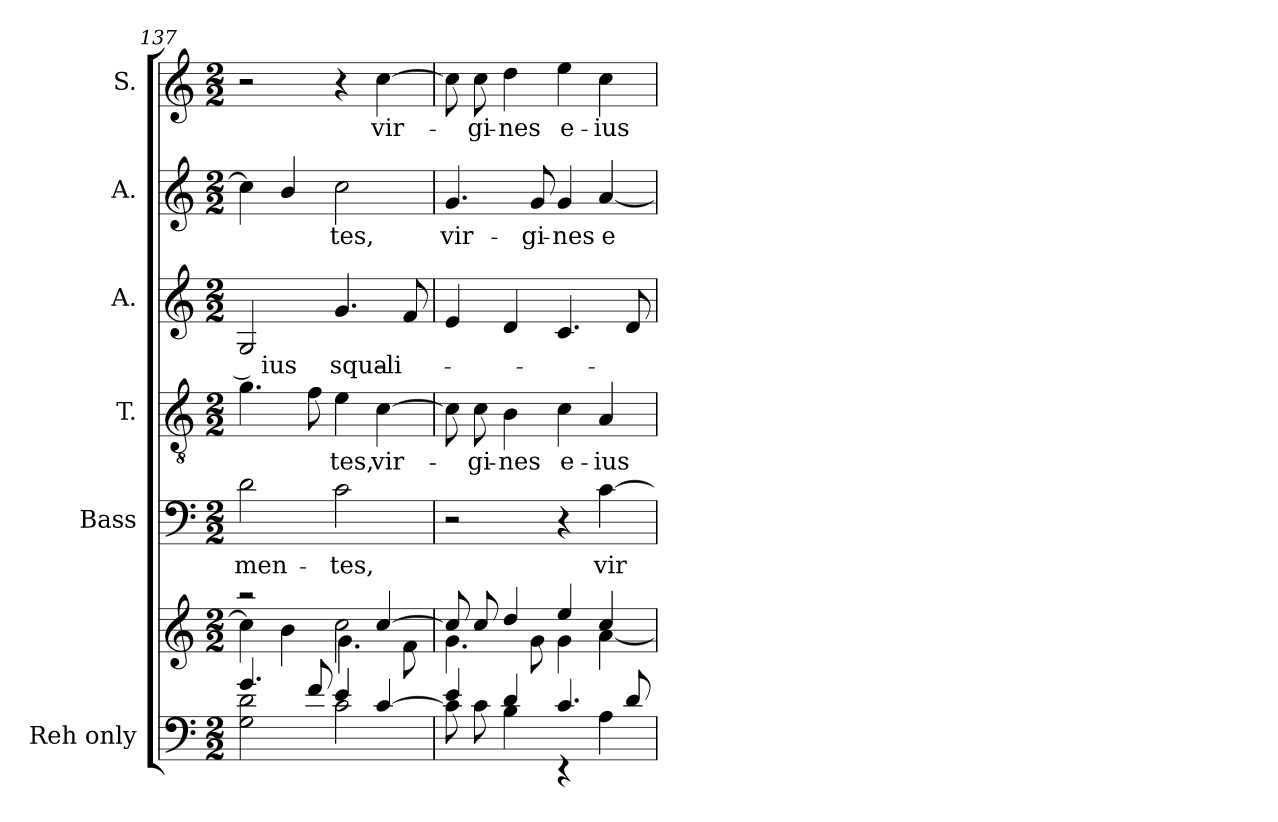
**kern	**kern	**kern	**text	**kern	**text	**kern	**text	**kern	**text	**kern	**text
*part6	*part6	*part5	*part5	*part4	*part4	*part3	*part3	*part2	*part2	*part1	*part1
*staff7	*staff6	*staff5	*staff5	*staff4	*staff4	*staff3	*staff3	*staff2	*staff2	*staff1	*staff1
*I"Reh only	*	*I"Bass	*	*I"T.	*	*I"A.	*	*I"A.	*	*I"S.	*
*	*	*I'B.	*	*	*	*	*	*	*	*	*
!!LO:PB:g=z
*clefF4	*clefG2	*clefF4	*	*clefGv2	*	*clefG2	*	*clefG2	*	*clefG2	*
*	*	*	*	*	*	*ITrd7c12	*	*ITrd7c12	*	*	*
*k[]	*k[]	*k[]	*	*k[]	*	*k[]	*	*k[]	*	*k[]	*
*C:	*C:	*C:	*	*C:	*	*C:	*	*C:	*	*C:	*
*M2/2	*M2/2	*M2/2	*	*M2/2	*	*M2/2	*	*M2/2	*	*M2/2	*
=137	=137	=137	=137	=137	=137	=137	=137	=137	=137	=137	=137
*^	*^	*	*	*	*	*	*	*	*	*	*
*	*	*	*^	*	*	*	*	*	*	*	*	*	*
!	!	!	!	!	!	!LO:LY:b	!	!	!	!LO:LY:b	!	!	!	!
4.g/	2G\ 2d\	2raa	4cc\]	2ryy	2d\	-men-	4.g\	.	2GG/	-­ ius	4c\]	.	2r	.
.	.	.	4b\	.	.	.	.	.	.	.	4B/	.	.	.
8f/	.	.	.	.	.	.	8f\	.	.	.	.	.	.	.
!	!	!	!	!	!	!LO:LY:b	!	!LO:LY:b	!	!LO:LY:b	!	!LO:LY:b	!	!
4e/	2c\	4ryy	2cc\	4.g\	2c\	-tes,	4e\	-tes,	4.G/	squa-	2c\	-tes,	4r	.
!	!	!	!	!	!	!	!	!LO:LY:b	!	!	!	!	!	!LO:LY:b
[>4c/	.	[>4cc/	.	.	.	.	[<4c\	vir-	.	.	.	.	[>4cc\	vir-
!	!	!	!	!	!	!	!	!	!	!LO:LY:b	!	!	!	!
.	.	.	.	8f\	.	.	.	.	8F/	-li-	.	.	.	.
=138	=138	=138	=138	=138	=138	=138	=138	=138	=138	=138	=138	=138	=138	=138
!	!	!	!	!	!	!	!	!	!	!	!	!LO:LY:b	!	!
*	*	*	*v	*v	*	*	*	*	*	*	*	*	*	*
8c\]	4e/	8cc/]	4.g\	2r	.	8c\]	.	4E/	.	4.G/	vir-	8cc\]	.
!	!	!	!	!	!	!	!LO:LY:b	!	!	!	!	!	!LO:LY:b
8c\	.	8cc/	.	.	.	8c\	-gi-	.	.	.	.	8cc\	-gi-
!	!	!	!	!	!	!	!LO:LY:b	!	!	!	!	!	!LO:LY:b
4B\	4d/	4dd/	.	.	.	4B\	-nes	4D/	.	.	.	4dd\	-nes
!	!	!	!	!	!	!	!	!	!	!	!LO:LY:b	!	!
.	.	.	8g\	.	.	.	.	.	.	8G/	-gi-	.	.
!	!	!	!	!	!	!	!LO:LY:b	!	!	!	!LO:LY:b	!	!LO:LY:b
4.c/	4rEE	4ee/	4g\	4r	.	4c\	e-	4.C/	.	4G/	-nes	4ee\	e-
!	!	!	!	!	!LO:LY:b	!	!LO:LY:b	!	!	!	!LO:LY:b	!	!LO:LY:b
.	4A\	4cc/	[<4a\	[>4c\	vir-	4A/	-ius	.	.	[<4A/	e-	4cc\	-ius
8d/	.	.	.	.	.	.	.	8D/	.	.	.	.	.
*v	*v	*	*	*	*	*	*	*	*	*	*	*	*
*	*v	*v	*	*	*	*	*	*	*	*	*	*
=	=	=	=	=	=	=	=	=	=	=	=
*-	*-	*-	*-	*-	*-	*-	*-	*-	*-	*-	*-
